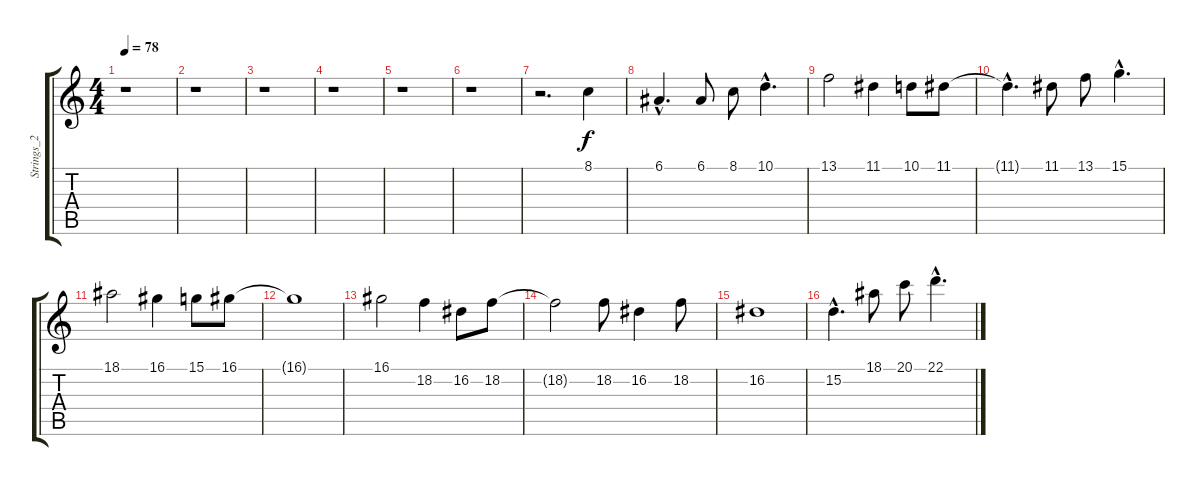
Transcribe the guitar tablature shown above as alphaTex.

\track ("Strings_2" "Strings_2") {instrument stringensemble1}
\staff {score tabs}
\tuning (E4 B3 G3 D3 A2 E2) {hide}
\ts (4 4)
\tempo 78
\clef g2
\ks c
r.1{dy f} |
r.1 |
r.1 |
r.1 |
r.1 |
r.1 |
r.2{d} 8.1.4{balance 6} |
6.1{hac}.4{d} 6.1.8 8.1.8 10.1{hac}.4{d} |
13.1.2 11.1.4 10.1.8 11.1.8 |
11.1{hac t}.4{d} 11.1.8 13.1.8 15.1{hac}.4{d} |
18.1.2 16.1.4 15.1.8 16.1.8 |
16.1{t}.1 |
16.1.2 18.2.4 16.2.8 18.2.8 |
18.2{t}.2 18.2.8 16.2.4 18.2.8 |
16.2.1 |
15.2{hac}.4{d} 18.1.8 20.1.8 22.1{hac}.4{d}
